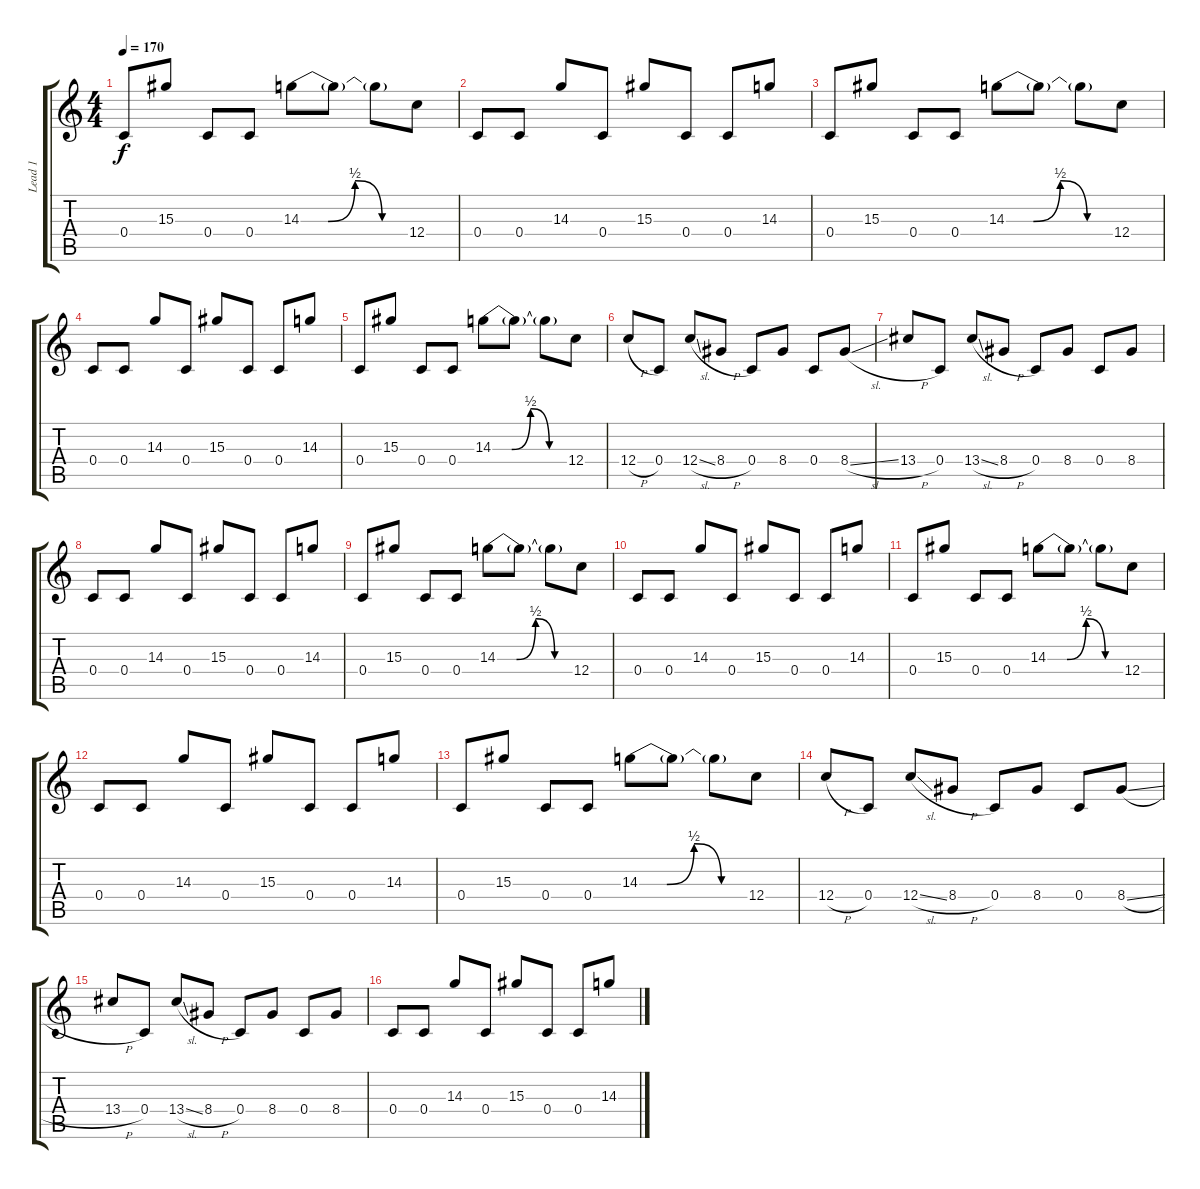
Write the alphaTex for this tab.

\track ("Lead 1" "Lead 1") {instrument distortionguitar}
\staff {score tabs}
\tuning (D4 A3 F3 C3 G2 C2) {hide}
\ts (4 4)
\tempo 170
\clef g2
\ks c
0.4.8{dy f} 15.3.8 0.4.8 0.4.8 14.3{be (custom 0 0 15 0 30 2 45 0 60 0)}.8 14.3{t}.8 14.3{t}.8 12.4.8 |
0.4.8 0.4.8 14.3.8 0.4.8 15.3.8 0.4.8 0.4.8 14.3.8 |
0.4.8 15.3.8 0.4.8 0.4.8 14.3{be (custom 0 0 15 0 30 2 45 0 60 0)}.8 14.3{t}.8 14.3{t}.8 12.4.8 |
0.4.8 0.4.8 14.3.8 0.4.8 15.3.8 0.4.8 0.4.8 14.3.8 |
0.4.8 15.3.8 0.4.8 0.4.8 14.3{be (custom 0 0 15 0 30 2 45 0 60 0)}.8 14.3{t}.8 14.3{t}.8 12.4.8 |
12.4{h}.8 0.4.8 12.4{sl}.8 8.4{h}.8 0.4.8 8.4.8 0.4.8 8.4{sl}.8 |
13.4{h}.8 0.4.8 13.4{sl}.8 8.4{h}.8 0.4.8 8.4.8 0.4.8 8.4.8 |
0.4.8 0.4.8 14.3.8 0.4.8 15.3.8 0.4.8 0.4.8 14.3.8 |
0.4.8 15.3.8 0.4.8 0.4.8 14.3{be (custom 0 0 15 0 30 2 45 0 60 0)}.8 14.3{t}.8 14.3{t}.8 12.4.8 |
0.4.8 0.4.8 14.3.8 0.4.8 15.3.8 0.4.8 0.4.8 14.3.8 |
0.4.8 15.3.8 0.4.8 0.4.8 14.3{be (custom 0 0 15 0 30 2 45 0 60 0)}.8 14.3{t}.8 14.3{t}.8 12.4.8 |
0.4.8 0.4.8 14.3.8 0.4.8 15.3.8 0.4.8 0.4.8 14.3.8 |
0.4.8 15.3.8 0.4.8 0.4.8 14.3{be (custom 0 0 15 0 30 2 45 0 60 0)}.8 14.3{t}.8 14.3{t}.8 12.4.8 |
12.4{h}.8 0.4.8 12.4{sl}.8 8.4{h}.8 0.4.8 8.4.8 0.4.8 8.4{sl}.8 |
13.4{h}.8 0.4.8 13.4{sl}.8 8.4{h}.8 0.4.8 8.4.8 0.4.8 8.4.8 |
0.4.8 0.4.8 14.3.8 0.4.8 15.3.8 0.4.8 0.4.8 14.3.8
